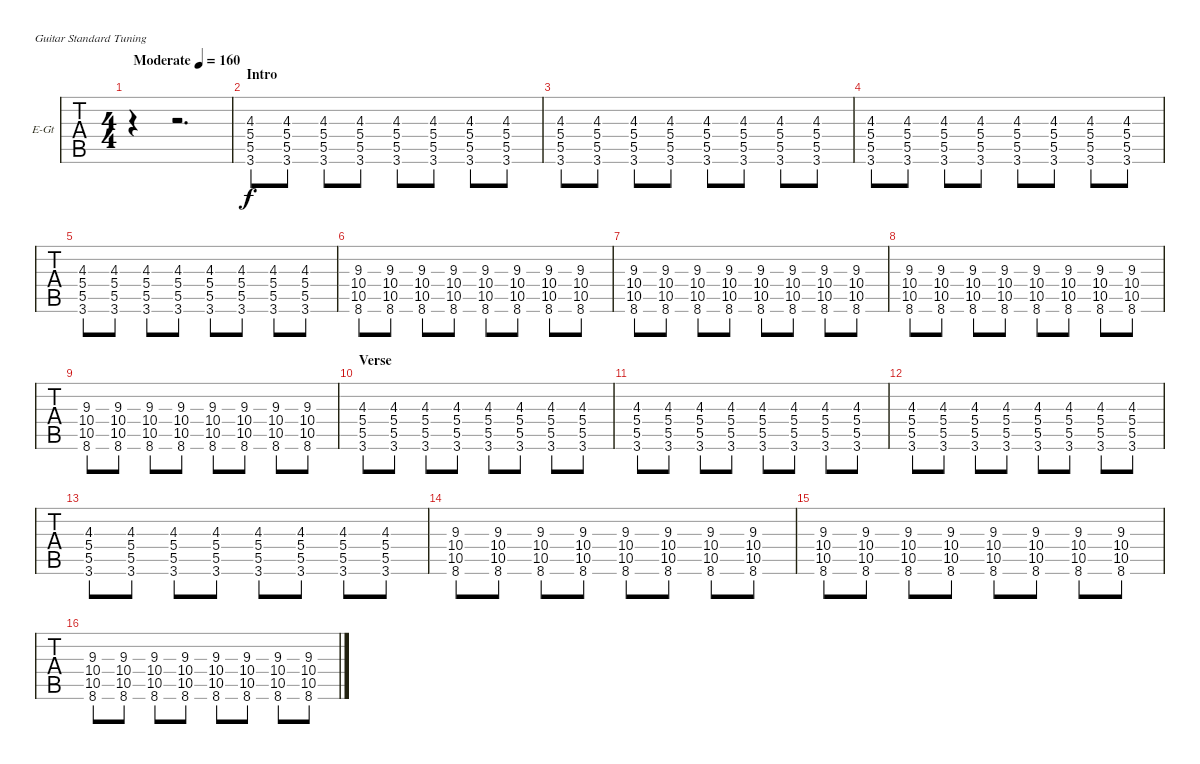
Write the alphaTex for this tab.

\bracketExtendMode groupsimilarinstruments
\firstSystemTrackNameOrientation horizontal
\otherSystemsTrackNameOrientation horizontal
\track ("Nick" "E-Gt") {instrument overdrivenguitar}
\staff {tabs}
\tuning (E4 B3 G3 D3 A2 E2)
\ts (4 4)
\beaming (8 2 2 2 2)
\tempo (160 "Moderate")
\clef g2
\ks c
r.4{dy f instrument overdrivenguitar} r.2{d} |
\section ("" "Intro")
(4.3 5.4 5.5 3.6).8 (4.3 5.4 5.5 3.6).8 (4.3 5.4 5.5 3.6).8 (4.3 5.4 5.5 3.6).8 (4.3 5.4 5.5 3.6).8 (4.3 5.4 5.5 3.6).8 (4.3 5.4 5.5 3.6).8 (4.3 5.4 5.5 3.6).8 |
(4.3 5.4 5.5 3.6).8 (4.3 5.4 5.5 3.6).8 (4.3 5.4 5.5 3.6).8 (4.3 5.4 5.5 3.6).8 (4.3 5.4 5.5 3.6).8 (4.3 5.4 5.5 3.6).8 (4.3 5.4 5.5 3.6).8 (4.3 5.4 5.5 3.6).8 |
(4.3 5.4 5.5 3.6).8 (4.3 5.4 5.5 3.6).8 (4.3 5.4 5.5 3.6).8 (4.3 5.4 5.5 3.6).8 (4.3 5.4 5.5 3.6).8 (4.3 5.4 5.5 3.6).8 (4.3 5.4 5.5 3.6).8 (4.3 5.4 5.5 3.6).8 |
(4.3 5.4 5.5 3.6).8 (4.3 5.4 5.5 3.6).8 (4.3 5.4 5.5 3.6).8 (4.3 5.4 5.5 3.6).8 (4.3 5.4 5.5 3.6).8 (4.3 5.4 5.5 3.6).8 (4.3 5.4 5.5 3.6).8 (4.3 5.4 5.5 3.6).8 |
(9.3 10.4 10.5 8.6).8 (9.3 10.4 10.5 8.6).8 (9.3 10.4 10.5 8.6).8 (9.3 10.4 10.5 8.6).8 (9.3 10.4 10.5 8.6).8 (9.3 10.4 10.5 8.6).8 (9.3 10.4 10.5 8.6).8 (9.3 10.4 10.5 8.6).8 |
(9.3 10.4 10.5 8.6).8 (9.3 10.4 10.5 8.6).8 (9.3 10.4 10.5 8.6).8 (9.3 10.4 10.5 8.6).8 (9.3 10.4 10.5 8.6).8 (9.3 10.4 10.5 8.6).8 (9.3 10.4 10.5 8.6).8 (9.3 10.4 10.5 8.6).8 |
(9.3 10.4 10.5 8.6).8 (9.3 10.4 10.5 8.6).8 (9.3 10.4 10.5 8.6).8 (9.3 10.4 10.5 8.6).8 (9.3 10.4 10.5 8.6).8 (9.3 10.4 10.5 8.6).8 (9.3 10.4 10.5 8.6).8 (9.3 10.4 10.5 8.6).8 |
(9.3 10.4 10.5 8.6).8 (9.3 10.4 10.5 8.6).8 (9.3 10.4 10.5 8.6).8 (9.3 10.4 10.5 8.6).8 (9.3 10.4 10.5 8.6).8 (9.3 10.4 10.5 8.6).8 (9.3 10.4 10.5 8.6).8 (9.3 10.4 10.5 8.6).8 |
\section ("" "Verse")
(4.3 5.4 5.5 3.6).8 (4.3 5.4 5.5 3.6).8 (4.3 5.4 5.5 3.6).8 (4.3 5.4 5.5 3.6).8 (4.3 5.4 5.5 3.6).8 (4.3 5.4 5.5 3.6).8 (4.3 5.4 5.5 3.6).8 (4.3 5.4 5.5 3.6).8 |
(4.3 5.4 5.5 3.6).8 (4.3 5.4 5.5 3.6).8 (4.3 5.4 5.5 3.6).8 (4.3 5.4 5.5 3.6).8 (4.3 5.4 5.5 3.6).8 (4.3 5.4 5.5 3.6).8 (4.3 5.4 5.5 3.6).8 (4.3 5.4 5.5 3.6).8 |
(4.3 5.4 5.5 3.6).8 (4.3 5.4 5.5 3.6).8 (4.3 5.4 5.5 3.6).8 (4.3 5.4 5.5 3.6).8 (4.3 5.4 5.5 3.6).8 (4.3 5.4 5.5 3.6).8 (4.3 5.4 5.5 3.6).8 (4.3 5.4 5.5 3.6).8 |
(4.3 5.4 5.5 3.6).8 (4.3 5.4 5.5 3.6).8 (4.3 5.4 5.5 3.6).8 (4.3 5.4 5.5 3.6).8 (4.3 5.4 5.5 3.6).8 (4.3 5.4 5.5 3.6).8 (4.3 5.4 5.5 3.6).8 (4.3 5.4 5.5 3.6).8 |
(9.3 10.4 10.5 8.6).8 (9.3 10.4 10.5 8.6).8 (9.3 10.4 10.5 8.6).8 (9.3 10.4 10.5 8.6).8 (9.3 10.4 10.5 8.6).8 (9.3 10.4 10.5 8.6).8 (9.3 10.4 10.5 8.6).8 (9.3 10.4 10.5 8.6).8 |
(9.3 10.4 10.5 8.6).8 (9.3 10.4 10.5 8.6).8 (9.3 10.4 10.5 8.6).8 (9.3 10.4 10.5 8.6).8 (9.3 10.4 10.5 8.6).8 (9.3 10.4 10.5 8.6).8 (9.3 10.4 10.5 8.6).8 (9.3 10.4 10.5 8.6).8 |
(9.3 10.4 10.5 8.6).8 (9.3 10.4 10.5 8.6).8 (9.3 10.4 10.5 8.6).8 (9.3 10.4 10.5 8.6).8 (9.3 10.4 10.5 8.6).8 (9.3 10.4 10.5 8.6).8 (9.3 10.4 10.5 8.6).8 (9.3 10.4 10.5 8.6).8
